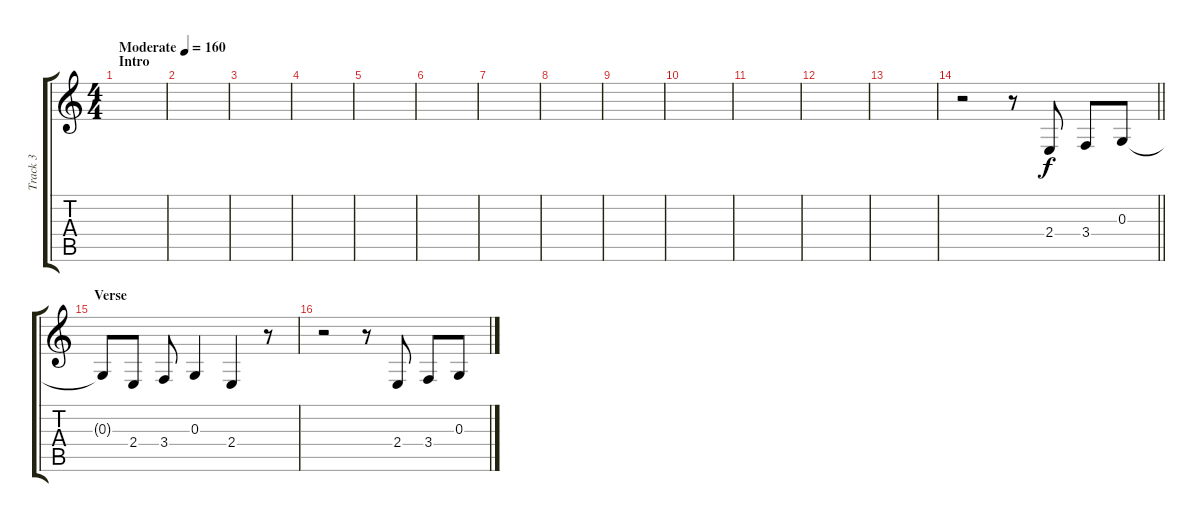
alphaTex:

\track ("Track 3" "Track 3") {instrument tenorsax}
\staff {score tabs}
\tuning (E4 B3 G3 D3 A2 E2) {hide}
\ts (4 4)
\section ("" "Intro")
\tempo (160 "Moderate")
\clef g2
\ks c
|
|
|
|
|
|
|
|
|
|
|
|
|
\barLineRight lightlight
r.2 r.8 2.4.8 3.4.8 0.3.8 |
\section ("" "Verse")
0.3{t}.8 2.4.8 3.4.8 0.3.4 2.4.4 r.8 |
r.2 r.8 2.4.8 3.4.8 0.3.8
